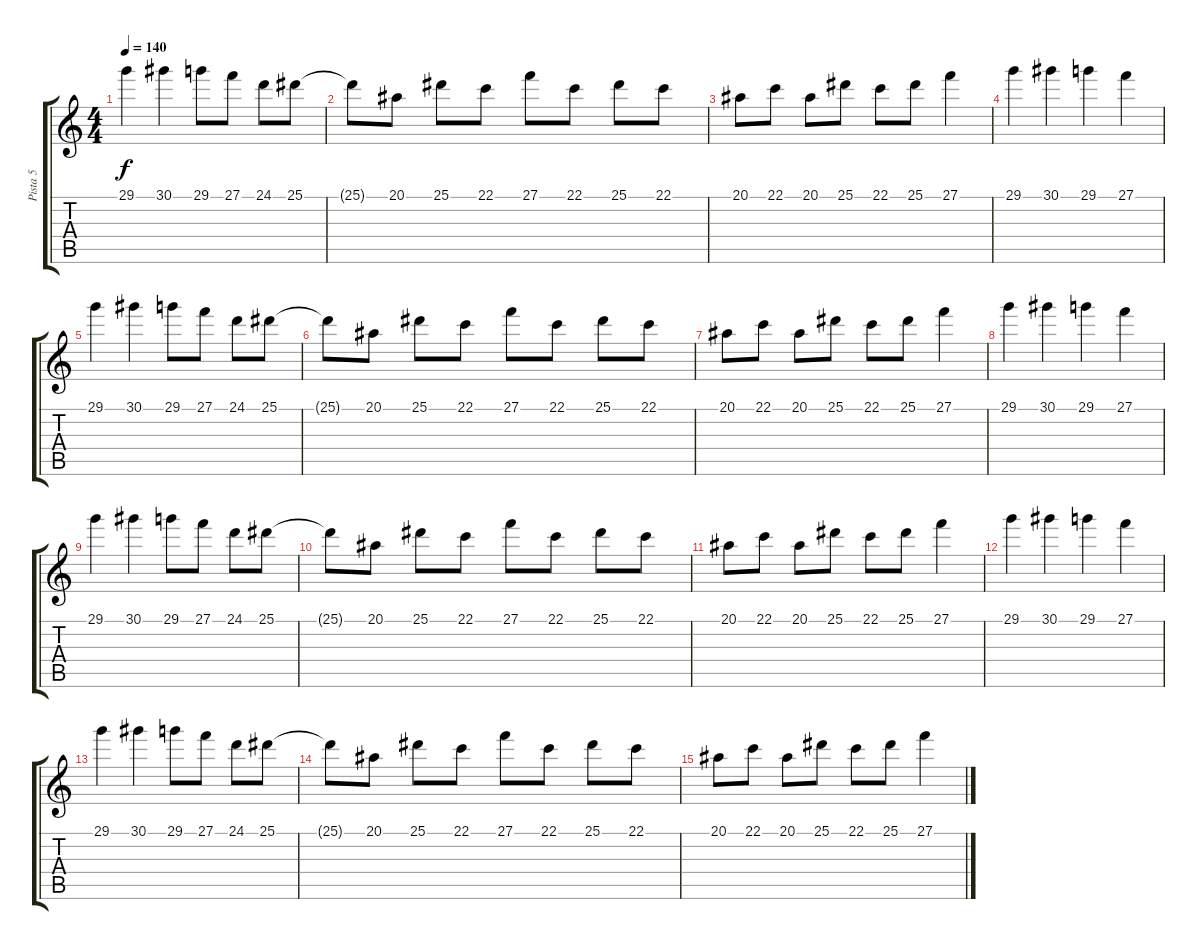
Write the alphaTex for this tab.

\track ("Pista 5" "Pista 5") {instrument stringensemble1}
\staff {score tabs}
\tuning (D4 A3 F3 C3 G2 C2) {hide}
\ts (4 4)
\tempo 140
\clef g2
\ks c
29.1.4{dy f} 30.1.4 29.1.8 27.1.8 24.1.8 25.1.8 |
25.1{t}.8 20.1.8 25.1.8 22.1.8 27.1.8 22.1.8 25.1.8 22.1.8 |
20.1.8 22.1.8 20.1.8 25.1.8 22.1.8 25.1.8 27.1.4 |
29.1.4 30.1.4 29.1.4 27.1.4 |
29.1.4 30.1.4 29.1.8 27.1.8 24.1.8 25.1.8 |
25.1{t}.8 20.1.8 25.1.8 22.1.8 27.1.8 22.1.8 25.1.8 22.1.8 |
20.1.8 22.1.8 20.1.8 25.1.8 22.1.8 25.1.8 27.1.4 |
29.1.4 30.1.4 29.1.4 27.1.4 |
29.1.4 30.1.4 29.1.8 27.1.8 24.1.8 25.1.8 |
25.1{t}.8 20.1.8 25.1.8 22.1.8 27.1.8 22.1.8 25.1.8 22.1.8 |
20.1.8 22.1.8 20.1.8 25.1.8 22.1.8 25.1.8 27.1.4 |
29.1.4 30.1.4 29.1.4 27.1.4 |
29.1.4 30.1.4 29.1.8 27.1.8 24.1.8 25.1.8 |
25.1{t}.8 20.1.8 25.1.8 22.1.8 27.1.8 22.1.8 25.1.8 22.1.8 |
20.1.8 22.1.8 20.1.8 25.1.8 22.1.8 25.1.8 27.1.4
